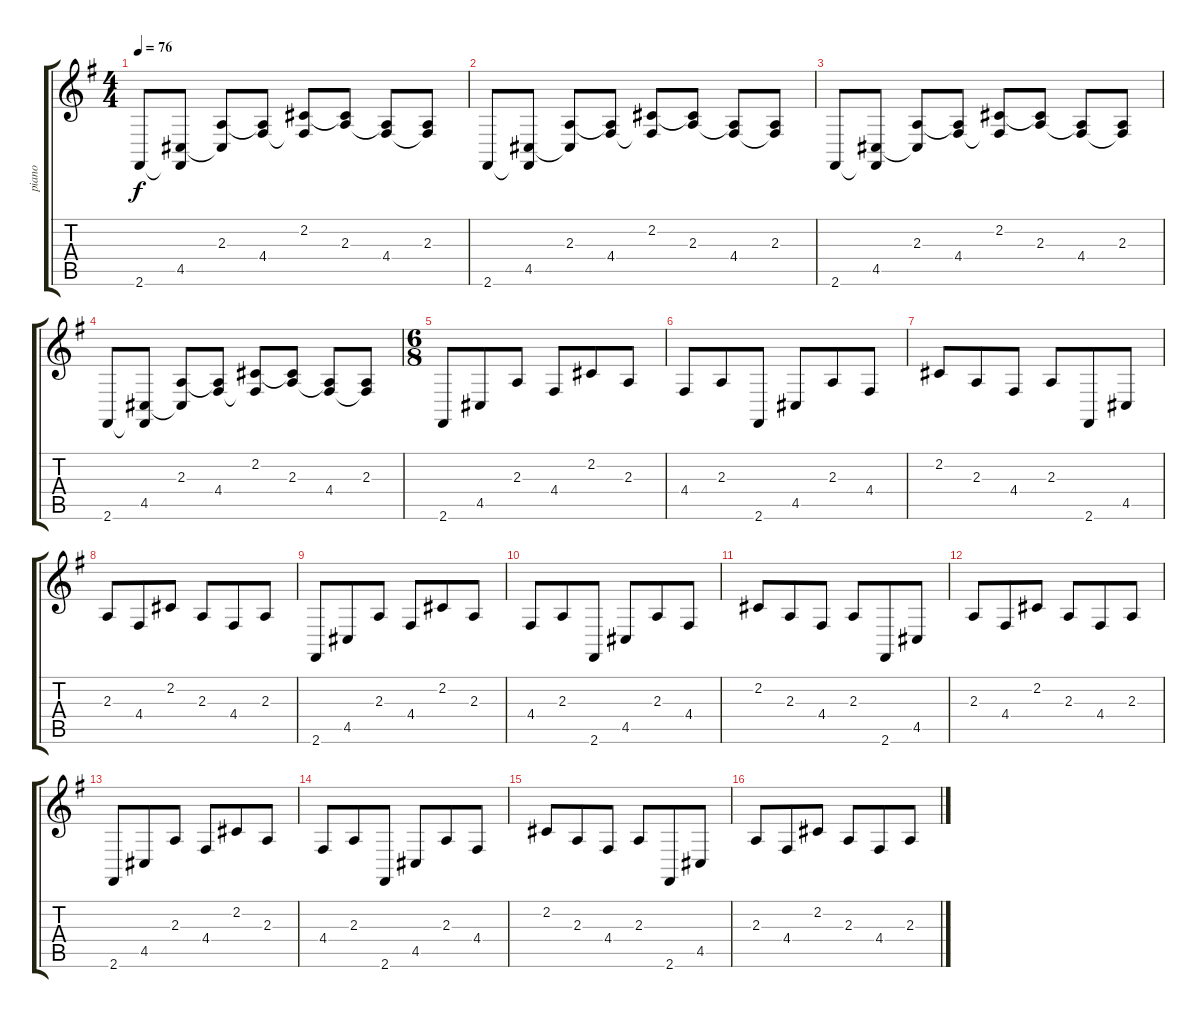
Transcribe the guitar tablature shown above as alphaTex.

\track ("piano" "piano") {instrument acousticgrandpiano}
\staff {score tabs}
\tuning (E4 B3 G3 D3 A2 E2) {hide}
\ts (4 4)
\tempo 76
\clef g2
\ks g
2.6.8{dy f} (4.5 2.6{t}).8 (2.3 4.5{t}).8 (2.3{t} 4.4).8 (2.2 4.4{t}).8 (2.2{t} 2.3).8 (2.3{t} 4.4).8 (2.3 4.4{t}).8 |
2.6.8 (4.5 2.6{t}).8 (2.3 4.5{t}).8 (2.3{t} 4.4).8 (2.2 4.4{t}).8 (2.2{t} 2.3).8 (2.3{t} 4.4).8 (2.3 4.4{t}).8 |
2.6.8 (4.5 2.6{t}).8 (2.3 4.5{t}).8 (2.3{t} 4.4).8 (2.2 4.4{t}).8 (2.2{t} 2.3).8 (2.3{t} 4.4).8 (2.3 4.4{t}).8 |
2.6.8 (4.5 2.6{t}).8 (2.3 4.5{t}).8 (2.3{t} 4.4).8 (2.2 4.4{t}).8 (2.2{t} 2.3).8 (2.3{t} 4.4).8 (2.3 4.4{t}).8 |
\ts (6 8)
2.6.8 4.5.8 2.3.8 4.4.8 2.2.8 2.3.8 |
4.4.8 2.3.8 2.6.8 4.5.8 2.3.8 4.4.8 |
2.2.8 2.3.8 4.4.8 2.3.8 2.6.8 4.5.8 |
2.3.8 4.4.8 2.2.8 2.3.8 4.4.8 2.3.8 |
2.6.8 4.5.8 2.3.8 4.4.8 2.2.8 2.3.8 |
4.4.8 2.3.8 2.6.8 4.5.8 2.3.8 4.4.8 |
2.2.8 2.3.8 4.4.8 2.3.8 2.6.8 4.5.8 |
2.3.8 4.4.8 2.2.8 2.3.8 4.4.8 2.3.8 |
2.6.8 4.5.8 2.3.8 4.4.8 2.2.8 2.3.8 |
4.4.8 2.3.8 2.6.8 4.5.8 2.3.8 4.4.8 |
2.2.8 2.3.8 4.4.8 2.3.8 2.6.8 4.5.8 |
2.3.8 4.4.8 2.2.8 2.3.8 4.4.8 2.3.8
